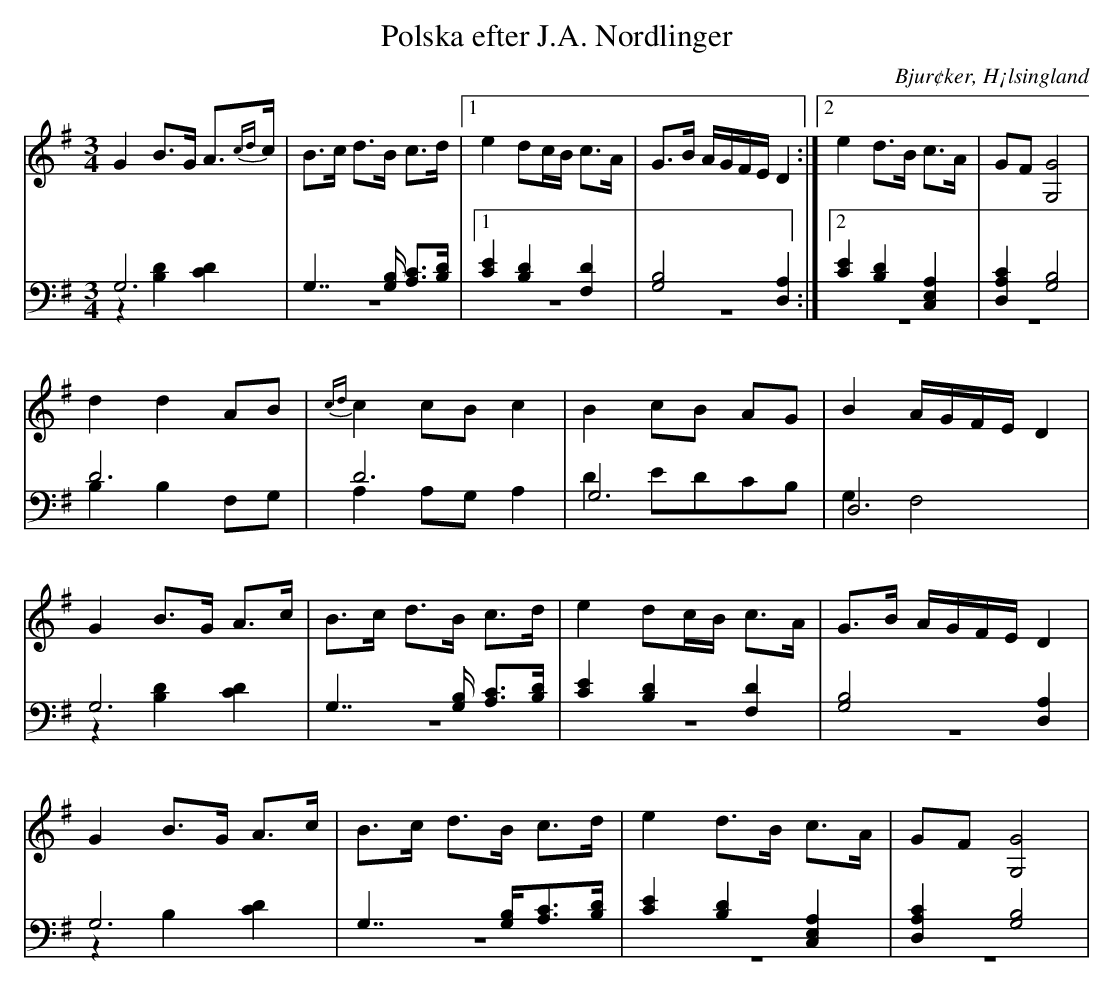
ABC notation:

X:1
T: Polska efter J.A. Nordlinger
O: Bjur¢ker, H¡lsingland
M: 3/4
L: 1/8
K: G
V:1
V:2
V:3 merge
V:1
G2 B>G A>{cd}c|B>c d>B c>d |1 e2 dc/B/ c>A| G>B A/G/F/E/ D2:|2 e2 d>B c>A|GF [G4G,4]  |
 d2 d2 AB|{cd}c2 cB c2|B2 cB AG|B2 A/G/F/E/ D2 |
G2 B>G A>c|B>c d>B c>d |e2 dc/B/ c>A|G>B A/G/F/E/ D2 |
G2 B>G A>c |B>c d>B c>d|e2 d>B c>A|GF [G,4G4] |
V:2 clef=bass
 G,6|G,7/2 [G,/B,/] [A,C]>[B,D]|1 [C2E2] [B,2D2] [F,2D2]| [G,4B,4] [D,2A,2]:|2 [C2E2] [B,2D2] [C,2E,2A,2]| [D,2A,2C2] [G,4B,4]|
D6 |D6 |G,6|D,6 |
G,6 | G,7/2 [G,/B,/] [A,C]>[B,D]| [C2E2] [B,2D2] [F,2D2]| [G,4B,4] [D,2A,2]|
G,6 |G,7/2 [G,/B,/][A,C]>[B,D]|[C2E2] [B,2D2] [C,2E,2A,2]|[D,2A,2C2] [G,4B,4] |
V:3 clef=bass
z2 [B,2D2] [C2D2]| z6|1 z6| z6:|2 z6|  z6|
B,2 B,2 F,G, |A,2 A,G, A,2 |D2 EDCB,|G,2 F,4 |
z2 [B,2D2] [C2D2]| z6 |z6 |z6|
z2 B,2 [C2D2] |z6|z6|z6|
